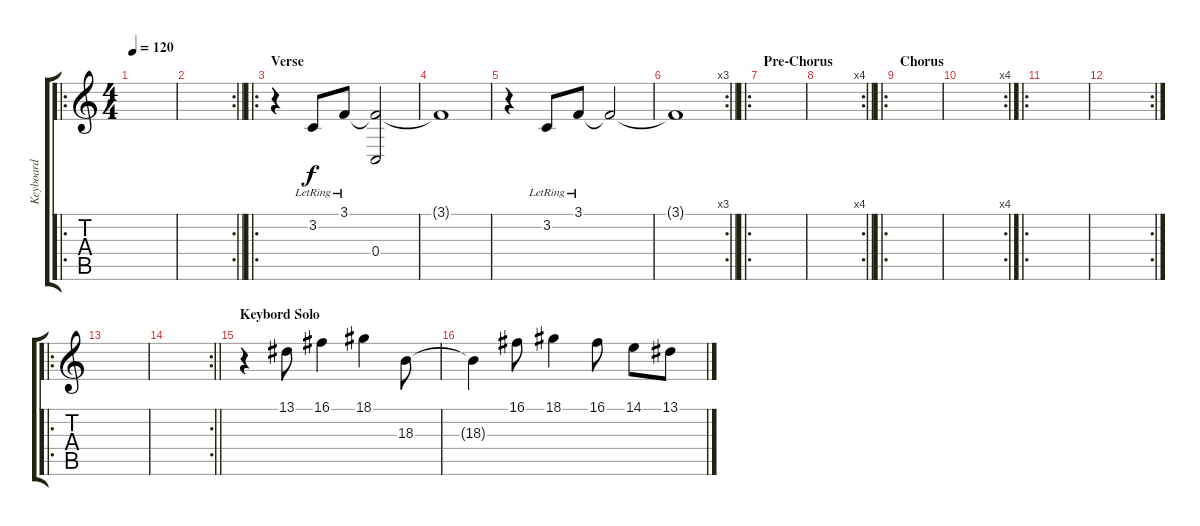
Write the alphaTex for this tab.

\track ("Keyboard" "Keyboard") {instrument synthstrings2}
\staff {score tabs}
\tuning (D4 A3 F3 C3 G2 C2) {hide}
\ro
\ts (4 4)
\tempo 120
\clef g2
\ks c
|
\rc 2
\barLineRight lightlight
|
\ro
\section ("" "Verse")
r.4 3.2{lr}.8 3.1{lr}.8 (3.1{t} 0.4).2 |
3.1{t}.1 |
r.4 3.2{lr}.8 3.1{lr}.8 3.1{t}.2 |
\rc 3
\barLineRight lightlight
3.1{t}.1 |
\ro
\section ("" "Pre-Chorus")
|
\rc 4
\barLineRight lightlight
|
\ro
\section ("" "Chorus")
|
\rc 4
|
\ro
|
\rc 2
|
\ro
|
\rc 2
\barLineRight lightlight
|
\section ("" "Keybord Solo")
r.4 13.1.8 16.1.4 18.1.4 18.3.8 |
18.3{t}.4 16.1.8 18.1.4 16.1.8 14.1.8 13.1.8
